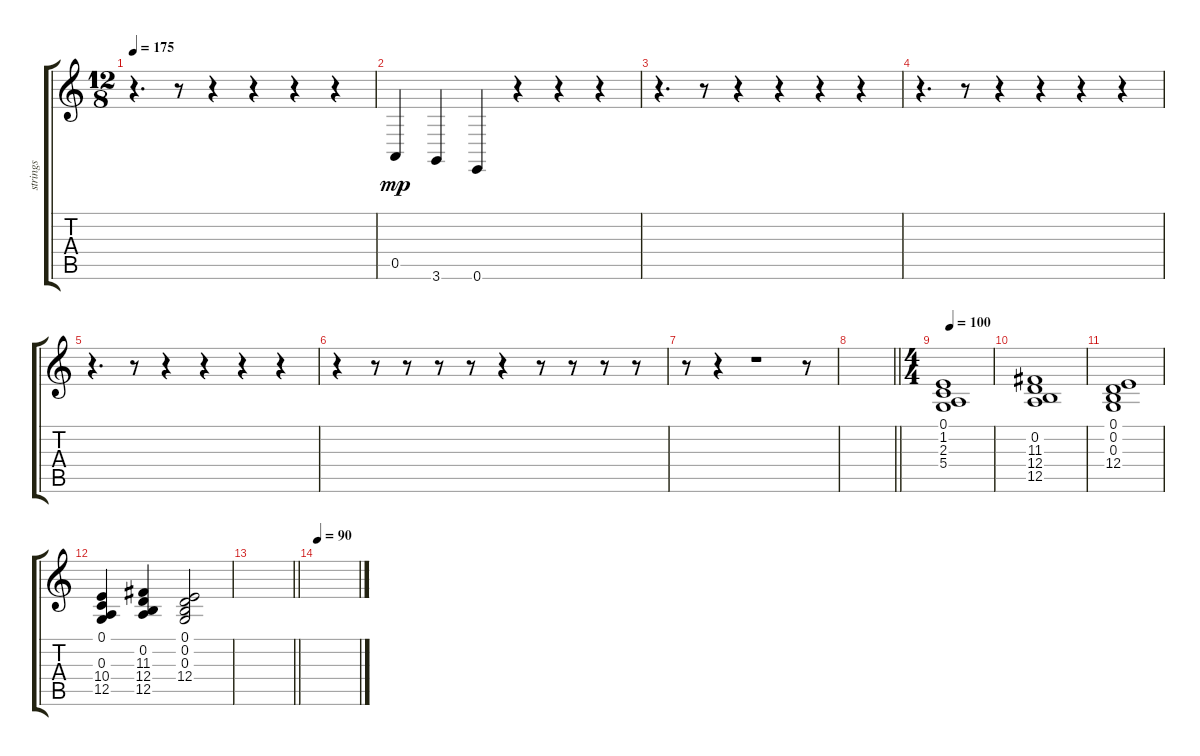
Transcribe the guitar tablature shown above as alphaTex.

\track ("strings" "strings") {instrument stringensemble1}
\staff {score tabs}
\tuning (E4 B3 G3 D3 A2 E2) {hide}
\ts (12 8)
\tempo 175
\clef g2
\ks c
r.4{d dy mp} r.8 r.4 r.4 r.4 r.4 |
0.5.4 3.6.4 0.6.4 r.4 r.4 r.4 |
r.4{d} r.8 r.4 r.4 r.4 r.4 |
r.4{d} r.8 r.4 r.4 r.4 r.4 |
r.4{d} r.8 r.4 r.4 r.4 r.4 |
r.4 r.8 r.8 r.8 r.8 r.4 r.8 r.8 r.8 r.8 |
r.8 r.4 r.1 r.8 |
\barLineRight lightlight
|
\ts (4 4)
\section ("" "")
\tempo 100
(0.1 1.2 2.3 5.4).1{instrument stringensemble1} |
(0.2 11.3 12.4 12.5).1 |
(0.1 0.2 0.3 12.4).1 |
(0.1 0.3 10.4 12.5).4 (0.2 11.3 12.4 12.5).4 (0.1 0.2 0.3 12.4).2 |
\barLineRight lightlight
|
\section ("" "")
\tempo 90
